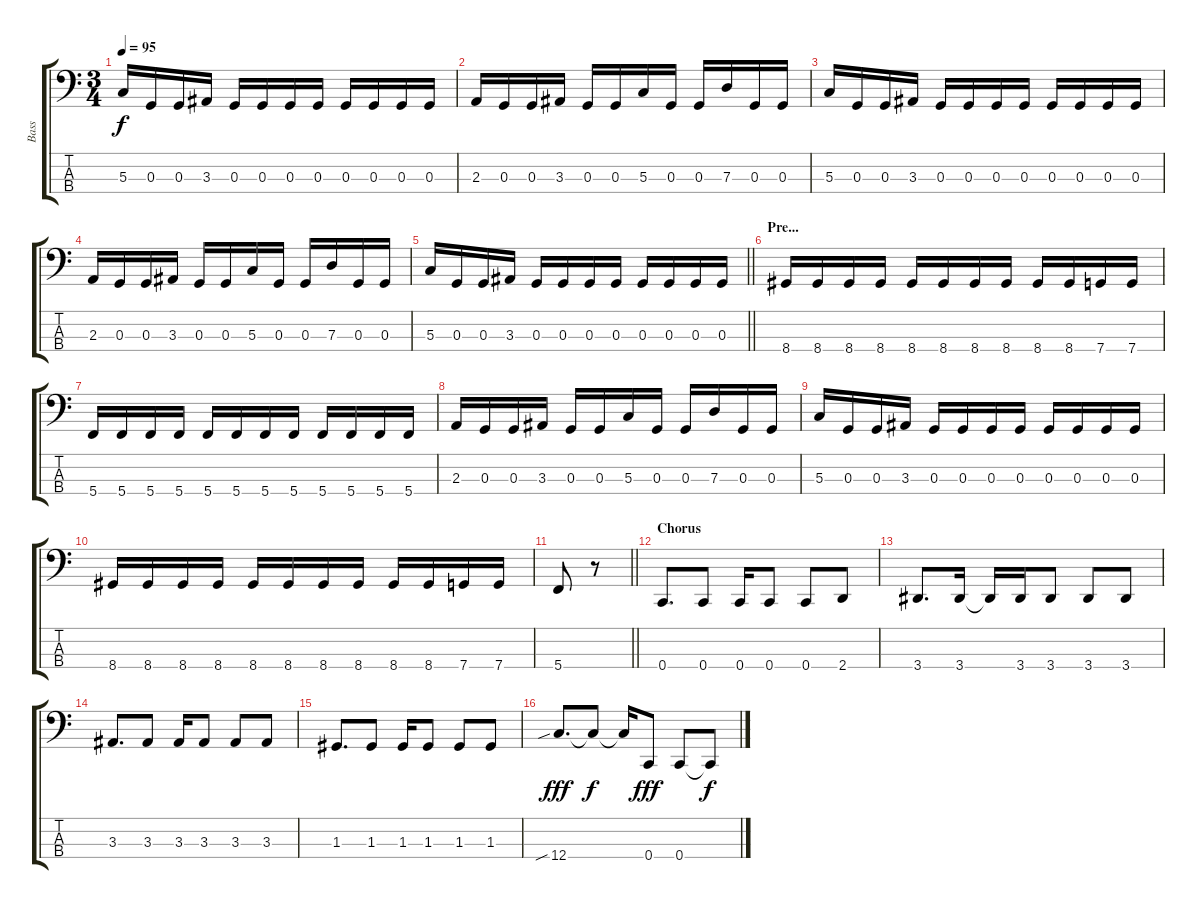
\track ("Bass" "Bass") {instrument electricbassfinger}
\staff {score tabs}
\tuning (F2 C2 G1 C1) {hide}
\ts (3 4)
\tempo 95
\clef f4
\ks c
5.3.16{dy f} 0.3.16 0.3.16 3.3.16 0.3.16 0.3.16 0.3.16 0.3.16 0.3.16 0.3.16 0.3.16 0.3.16 |
2.3.16 0.3.16 0.3.16 3.3.16 0.3.16 0.3.16 5.3.16 0.3.16 0.3.16 7.3.16 0.3.16 0.3.16 |
5.3.16 0.3.16 0.3.16 3.3.16 0.3.16 0.3.16 0.3.16 0.3.16 0.3.16 0.3.16 0.3.16 0.3.16 |
2.3.16 0.3.16 0.3.16 3.3.16 0.3.16 0.3.16 5.3.16 0.3.16 0.3.16 7.3.16 0.3.16 0.3.16 |
\barLineRight lightlight
5.3.16 0.3.16 0.3.16 3.3.16 0.3.16 0.3.16 0.3.16 0.3.16 0.3.16 0.3.16 0.3.16 0.3.16 |
\section ("" "Pre...")
8.4.16 8.4.16 8.4.16 8.4.16 8.4.16 8.4.16 8.4.16 8.4.16 8.4.16 8.4.16 7.4.16 7.4.16 |
5.4.16 5.4.16 5.4.16 5.4.16 5.4.16 5.4.16 5.4.16 5.4.16 5.4.16 5.4.16 5.4.16 5.4.16 |
2.3.16 0.3.16 0.3.16 3.3.16 0.3.16 0.3.16 5.3.16 0.3.16 0.3.16 7.3.16 0.3.16 0.3.16 |
5.3.16 0.3.16 0.3.16 3.3.16 0.3.16 0.3.16 0.3.16 0.3.16 0.3.16 0.3.16 0.3.16 0.3.16 |
8.4.16 8.4.16 8.4.16 8.4.16 8.4.16 8.4.16 8.4.16 8.4.16 8.4.16 8.4.16 7.4.16 7.4.16 |
\barLineRight lightlight
5.4.8 r.8 |
\section ("" "Chorus")
0.4.8{d} 0.4.8 0.4.16 0.4.8 0.4.8 2.4.8 |
3.4.8{d} 3.4.16 3.4{t}.16 3.4.16 3.4.8 3.4.8 3.4.8 |
3.3.8{d} 3.3.8 3.3.16 3.3.8 3.3.8 3.3.8 |
1.3.8{d} 1.3.8 1.3.16 1.3.8 1.3.8 1.3.8 |
12.4{sib}.8{d dy fff} 12.4{t}.8{dy f} 12.4{t}.16 0.4.8{dy fff} 0.4.8 0.4{t}.8{dy f}
